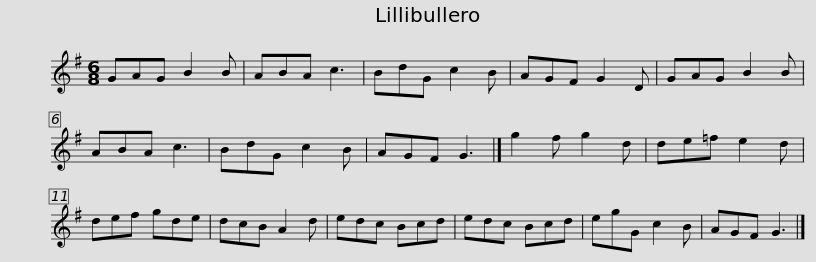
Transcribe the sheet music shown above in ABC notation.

X:1
L:1/8
M:6/8
I:linebreak $
K:G
V:1 treble
V:1
 GAG B2 B | ABA c3 | BdG c2 B | AGF G2 D | GAG B2 B | %5
 ABA c3 | BdG c2 B | AGF G3 |] g2 f g2 d |$ de=f e2 d | %10
 def gde | dcB A2 d | edc Bcd | edc Bcd | egG c2 B | %15
 AGF G3 |] %16
